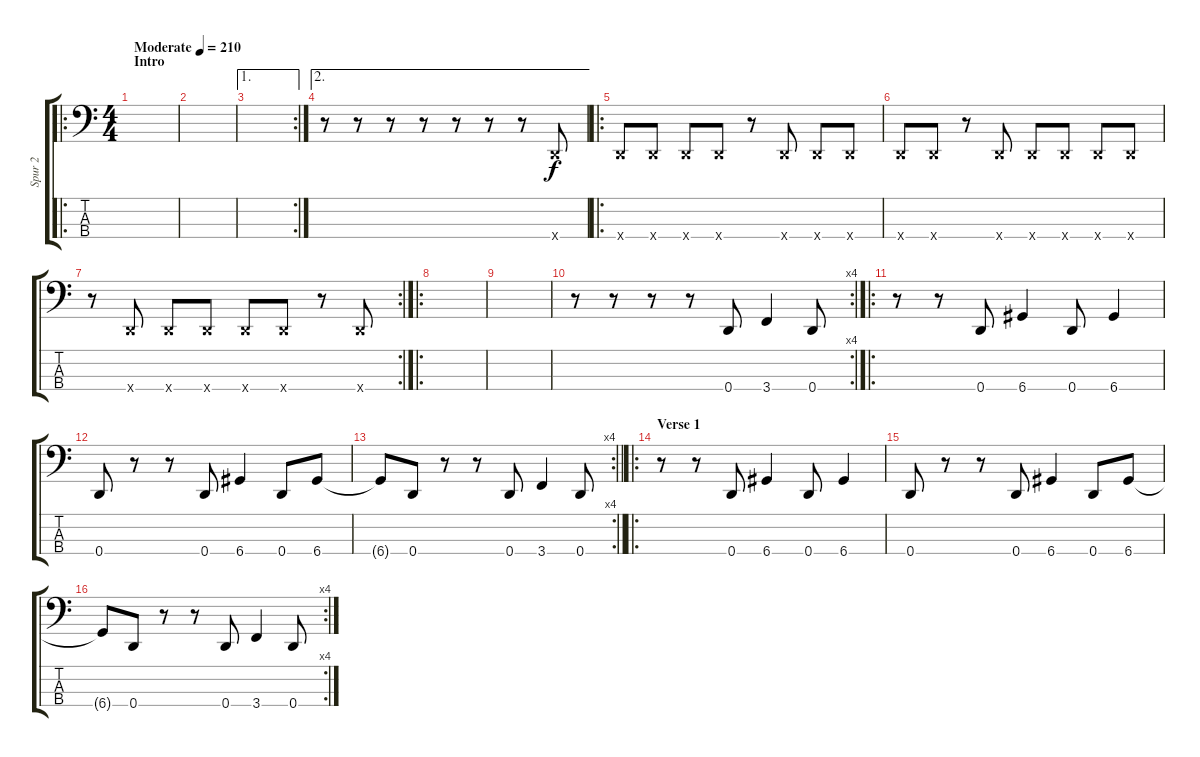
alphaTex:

\track ("Spur 2" "Spur 2") {instrument electricbassfinger}
\staff {score tabs}
\tuning (G2 D2 A1 D1) {hide}
\ro
\ts (4 4)
\section ("" "Intro")
\tempo (210 "Moderate")
\clef f4
\ks c
|
|
\ae 1
\rc 2
|
\ae 2
r.8 r.8 r.8 r.8 r.8 r.8 r.8 0.4{x}.8 |
\ro
0.4{x}.8 0.4{x}.8 0.4{x}.8 0.4{x}.8 r.8 0.4{x}.8 0.4{x}.8 0.4{x}.8 |
0.4{x}.8 0.4{x}.8 r.8 0.4{x}.8 0.4{x}.8 0.4{x}.8 0.4{x}.8 0.4{x}.8 |
\rc 2
r.8 0.4{x}.8 0.4{x}.8 0.4{x}.8 0.4{x}.8 0.4{x}.8 r.8 0.4{x}.8 |
\ro
|
|
\rc 4
r.8 r.8 r.8 r.8 0.4.8 3.4.4 0.4.8 |
\ro
r.8 r.8 0.4.8 6.4.4 0.4.8 6.4.4 |
0.4.8 r.8 r.8 0.4.8 6.4.4 0.4.8 6.4.8 |
\rc 4
\barLineRight lightlight
6.4{t}.8 0.4.8 r.8 r.8 0.4.8 3.4.4 0.4.8 |
\ro
\section ("" "Verse 1")
r.8 r.8 0.4.8 6.4.4 0.4.8 6.4.4 |
0.4.8 r.8 r.8 0.4.8 6.4.4 0.4.8 6.4.8 |
\rc 4
6.4{t}.8 0.4.8 r.8 r.8 0.4.8 3.4.4 0.4.8
